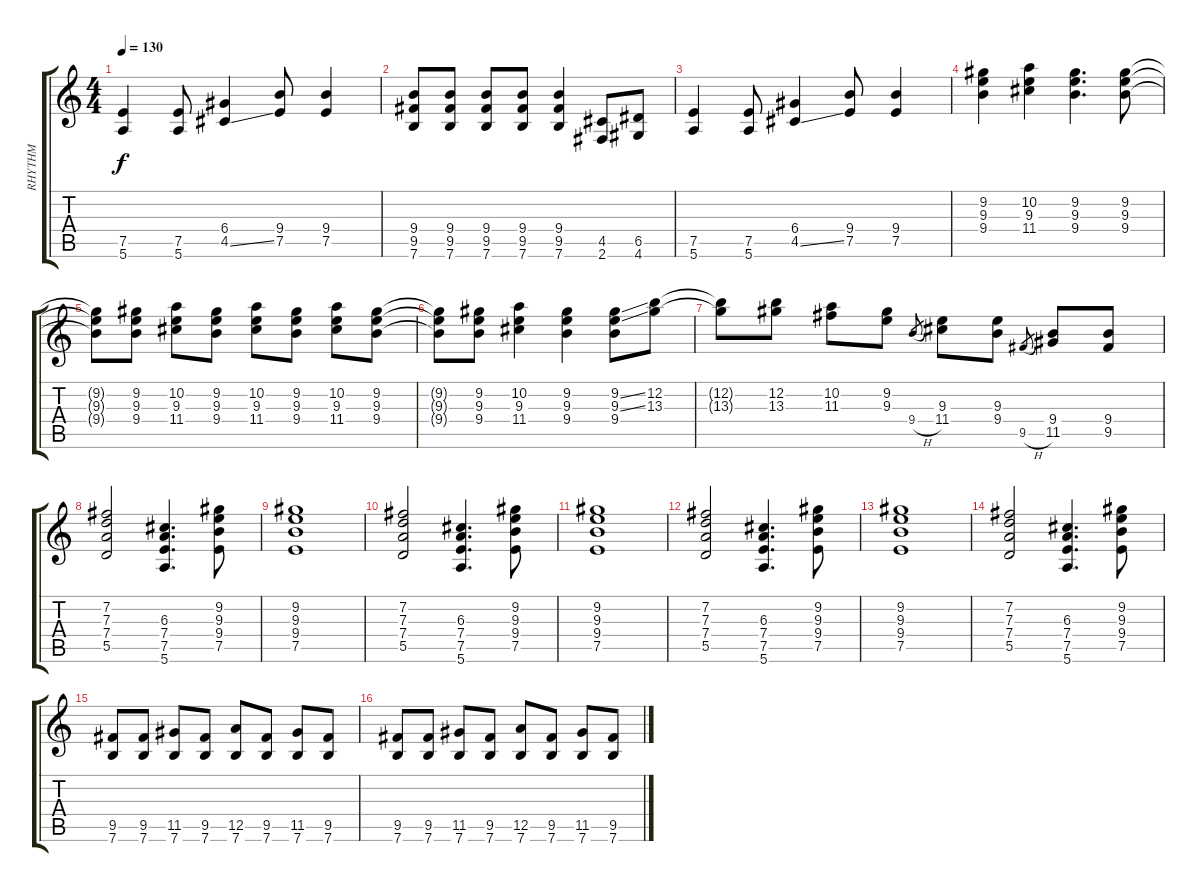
\track ("RHYTHM" "RHYTHM") {instrument distortionguitar}
\staff {score tabs}
\tuning (E4 B3 G3 D3 A2 E2) {hide}
\ts (4 4)
\tempo 130
\clef g2
\ks c
(7.5 5.6).4{dy f} (7.5 5.6).8 (6.4 4.5{ss}).4 (9.4 7.5).8 (9.4 7.5).4 |
(9.4 9.5 7.6).8 (9.4 9.5 7.6).8 (9.4 9.5 7.6).8 (9.4 9.5 7.6).8 (9.4 9.5 7.6).4 (4.5 2.6).8 (6.5 4.6).8 |
(7.5 5.6).4 (7.5 5.6).8 (6.4 4.5{ss}).4 (9.4 7.5).8 (9.4 7.5).4 |
(9.2 9.3 9.4).4 (10.2 9.3 11.4).4 (9.2 9.3 9.4).4{d} (9.2 9.3 9.4).8 |
(9.2{t} 9.3{t} 9.4{t}).8 (9.2 9.3 9.4).8 (10.2 9.3 11.4).8 (9.2 9.3 9.4).8 (10.2 9.3 11.4).8 (9.2 9.3 9.4).8 (10.2 9.3 11.4).8 (9.2 9.3 9.4).8 |
(9.2{t} 9.3{t} 9.4{t}).8 (9.2 9.3 9.4).8 (10.2 9.3 11.4).4 (9.2 9.3 9.4).4 (9.2{ss} 9.3{ss} 9.4).8 (12.2 13.3).8 |
(12.2{t} 13.3{t}).8 (12.2 13.3).8 (10.2 11.3).8 (9.2 9.3).8 9.4{h}.8{gr} (9.3 11.4).8 (9.3 9.4).8 9.5{h}.8{gr} (9.4 11.5).8 (9.4 9.5).8 |
(7.2 7.3 7.4 5.5).2 (6.3 7.4 7.5 5.6).4{d} (9.2 9.3 9.4 7.5).8 |
(9.2 9.3 9.4 7.5).1 |
(7.2 7.3 7.4 5.5).2 (6.3 7.4 7.5 5.6).4{d} (9.2 9.3 9.4 7.5).8 |
(9.2 9.3 9.4 7.5).1 |
(7.2 7.3 7.4 5.5).2 (6.3 7.4 7.5 5.6).4{d} (9.2 9.3 9.4 7.5).8 |
(9.2 9.3 9.4 7.5).1 |
(7.2 7.3 7.4 5.5).2 (6.3 7.4 7.5 5.6).4{d} (9.2 9.3 9.4 7.5).8 |
(9.5 7.6).8 (9.5 7.6).8 (11.5 7.6).8 (9.5 7.6).8 (12.5 7.6).8 (9.5 7.6).8 (11.5 7.6).8 (9.5 7.6).8 |
(9.5 7.6).8 (9.5 7.6).8 (11.5 7.6).8 (9.5 7.6).8 (12.5 7.6).8 (9.5 7.6).8 (11.5 7.6).8 (9.5 7.6).8
